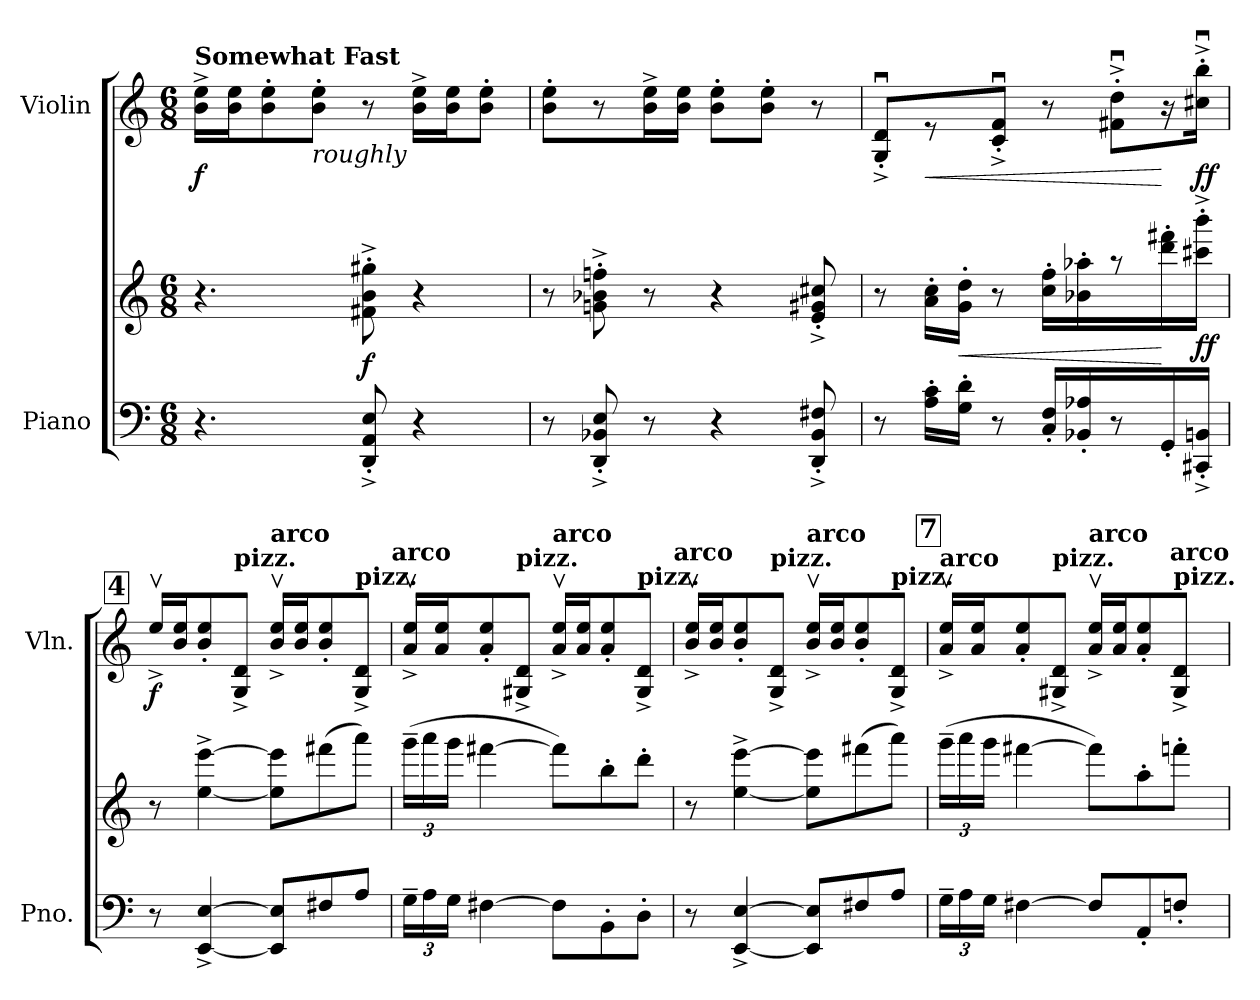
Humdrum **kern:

**kern	**kern	**dynam	**kern	**dynam
*part2	*part2	*part2	*part1	*part1
*staff3	*staff2	*staff2/3	*staff1	*staff1
*I"Piano	*	*	*I"Violin	*
*I'Pno.	*	*	*I'Vln.	*
*clefF4	*clefG2	*	*clefG2	*
*k[]	*k[]	*	*k[]	*
*C:	*C:	*	*C:	*
*M6/8	*M6/8	*	*M6/8	*
*MM108	*MM108	*	*MM108	*
=1	=1	=1	=1	=1
!	!	!	!LO:TX:a:B:t=Somewhat Fast	!
!	!	!	!	!LO:DY:b
4.r	4.r	.	16b\^> 16ee\^>LL	f
.	.	.	16b\ 16ee\J	.
.	.	.	8b\'> 8ee\'>	.
!	!	!	!LO:TX:b:i:t=roughly	!
.	.	.	8b\'> 8ee\'>J	.
!	!	!LO:DY:a=2	!	!
8DD/^<'< 8AA/^<'< 8E/^<'<	8f#X\^>'> 8b\^>'> 8gg#X\^>'>	f	8r	.
4r	4r	.	16b\^> 16ee\^>LL	.
.	.	.	16b\ 16ee\J	.
.	.	.	8b\'> 8ee\'>J	.
=2	=2	=2	=2	=2
8r	8r	.	8b\'> 8ee\'>L	.
8DD/^<'< 8BB-X/^<'< 8E/^<'<	8gn\^>'> 8b-X\^>'> 8ffn\^>'>	.	8r	.
8r	8r	.	16b\^> 16ee\^>L	.
.	.	.	16b\ 16ee\JJ	.
4r	4r	.	8b\'> 8ee\'>L	.
.	.	.	8b\'> 8ee\'>J	.
8DD/^<'< 8BB-/^<'< 8F#X/^<'<	8e/^<'< 8g#X/^<'< 8cc#X/^<'<	.	8r	.
=3	=3	=3	=3	=3
8r	8r	.	8G/u>^<'< 8d/u>^<'<L	.
!	!	!	!	!LO:HP:b
16A\'> 16c\'>LL	16a\'> 16cc\'>LL	.	8r	<
!	!	!LO:HP:b	!	!
16G\'> 16d\'>JJ	16g\'> 16dd\'>JJ	<	.	.
8r	8r	.	8c/u>^<'< 8f/u>^<'<J	.
16C/'< 16F/'<LL	16cc\'> 16ff\'>LL	.	8r	.
16BB-X/'< 16A-X/'<J	16b-X\'> 16aa-X\'>J	.	.	.
8r	8r	.	8f#X\u>^>'> 8dd\u>^>'>L	.
16GG'</L	16ddd\'> 16fff#X\'>L	[	16r	[
!	!	!LO:DY:b	!	!LO:DY:b
16CC#X/^<'< 16BBn/^<'<JJ	16ccc#X\^>'> 16bbb\^>'>JJ	ff	16cc#X\u>^>'> 16bb\u>^>'>Jk	ff
!!LO:LB:g=z
!!LO:REH:place=s1:a:t=4
=4	=4	=4	=4	=4
!	!	!	!	!LO:DY:b
8r	8r	.	16eev>^</LL	f
.	.	.	16b/ 16ee/J	.
[4EE/^< [4E/^<	[4ee\^> [4eee\^>	.	8b/'< 8ee/'<	.
!	!	!	!LO:TX:a:B:t=pizz.	!
.	.	.	8G/^< 8d/^<J	.
!	!	!	!LO:TX:a:B:t=arco	!
8EE/] 8E/]L	8ee\] 8eee\]L	.	16b/v>^< 16ee/v>^<LL	.
.	.	.	16b/ 16ee/J	.
8F#X/	(>8fff#X\	.	8b/'< 8ee/'<	.
!	!	!	!LO:TX:a:B:t=pizz.	!
8A/J	8aaa\J)	.	8G/^< 8d/^<J	.
!	!	!	!LO:TX:a:B:t=arco	!
=5	=5	=5	=5	=5
24G~>\LL	(>24ggg~>\LL	.	16a/v>^< 16ee/v>^<LL	.
24A\	24aaa\	.	.	.
.	.	.	16a/ 16ee/J	.
24G\JJ	24ggg\JJ	.	.	.
[4F#X\	[4fff#X\	.	8a/'< 8ee/'<	.
!	!	!	!LO:TX:a:B:t=pizz.	!
.	.	.	8G#X/^< 8d/^<J	.
!	!	!	!LO:TX:a:B:t=arco	!
8F#\L]	8fff#\L])	.	16a/v>^< 16ee/v>^<LL	.
.	.	.	16a/ 16ee/J	.
8BB'>\	8bb'>\	.	8a/'< 8ee/'<	.
!	!	!	!LO:TX:a:B:t=pizz.	!
8D'>\J	8ddd'>\J	.	8G#/^< 8d/^<J	.
!	!	!	!LO:TX:a:B:t=arco	!
=6	=6	=6	=6	=6
8r	8r	.	16b/v>^< 16ee/v>^<LL	.
.	.	.	16b/ 16ee/J	.
[4EE/^< [4E/^<	[4ee\^> [4eee\^>	.	8b/'< 8ee/'<	.
!	!	!	!LO:TX:a:B:t=pizz.	!
.	.	.	8G/^< 8d/^<J	.
!	!	!	!LO:TX:a:B:t=arco	!
8EE/] 8E/]L	8ee\] 8eee\]L	.	16b/v>^< 16ee/v>^<LL	.
.	.	.	16b/ 16ee/J	.
8F#X/	(>8fff#X\	.	8b/'< 8ee/'<	.
!	!	!	!LO:TX:a:B:t=pizz.	!
8A/J	8aaa\J)	.	8G/^< 8d/^<J	.
!!LO:PB:g=z
!!LO:REH:place=s1:a:t=7
=7	=7	=7	=7	=7
!	!	!	!LO:TX:a:B:t=arco	!
24G~>\LL	(>24ggg~>\LL	.	16a/v>^< 16ee/v>^<LL	.
24A\	24aaa\	.	.	.
.	.	.	16a/ 16ee/J	.
24G\JJ	24ggg\JJ	.	.	.
[4F#X\	[4fff#X\	.	8a/'< 8ee/'<	.
!	!	!	!LO:TX:a:B:t=pizz.	!
.	.	.	8G#X/^< 8d/^<J	.
!	!	!	!LO:TX:a:B:t=arco	!
8F#/L]	8fff#\L])	.	16a/v>^< 16ee/v>^<LL	.
.	.	.	16a/ 16ee/J	.
8AA'</	8aa'>\	.	8a/'< 8ee/'<	.
!	!	!	!LO:TX:a:B:t=pizz.	!
8Fn'</J	8fffn'>\J	.	8G#/^< 8d/^<J	.
!	!	!	!LO:TX:a:B:t=arco	!
=	=	=	=	=
*-	*-	*-	*-	*-
